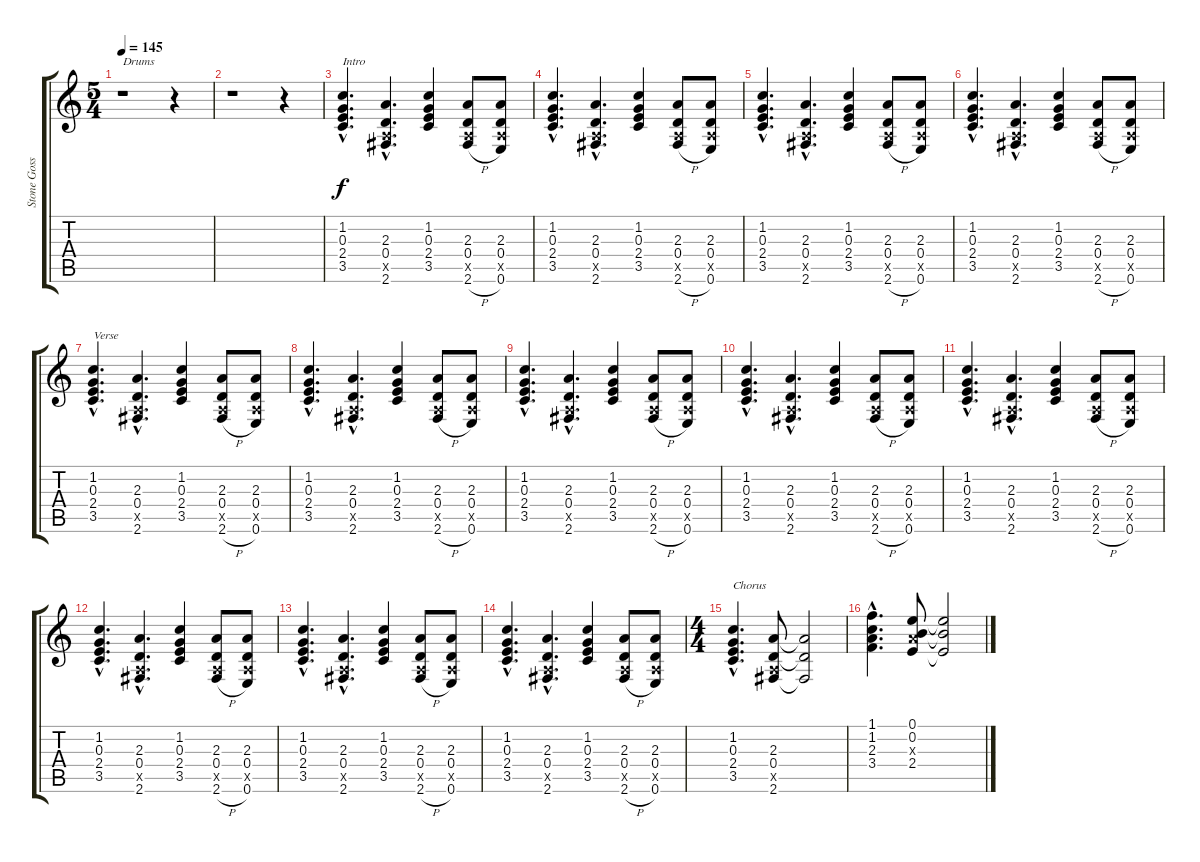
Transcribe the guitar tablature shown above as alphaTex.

\track ("Stone Gossard" "Stone Goss") {instrument distortionguitar}
\staff {score tabs}
\tuning (E4 B3 G3 D3 A2 E2) {hide}
\ts (5 4)
\tempo 145
\clef g2
\ks c
r.1{txt "Drums" dy f instrument distortionguitar} r.4 |
r.1 r.4 |
(1.2{hac} 0.3{hac} 2.4{hac} 3.5{hac}).4{d txt "Intro"} (2.3{hac} 0.4{hac} 0.5{hac x} 2.6{hac}).4{d} (1.2 0.3 2.4 3.5).4 (2.3 0.4 0.5{x} 2.6{h}).8 (2.3 0.4 0.5{x} 0.6).8 |
(1.2{hac} 0.3{hac} 2.4{hac} 3.5{hac}).4{d} (2.3{hac} 0.4{hac} 0.5{hac x} 2.6{hac}).4{d} (1.2 0.3 2.4 3.5).4 (2.3 0.4 0.5{x} 2.6{h}).8 (2.3 0.4 0.5{x} 0.6).8 |
(1.2{hac} 0.3{hac} 2.4{hac} 3.5{hac}).4{d} (2.3{hac} 0.4{hac} 0.5{hac x} 2.6{hac}).4{d} (1.2 0.3 2.4 3.5).4 (2.3 0.4 0.5{x} 2.6{h}).8 (2.3 0.4 0.5{x} 0.6).8 |
(1.2{hac} 0.3{hac} 2.4{hac} 3.5{hac}).4{d} (2.3{hac} 0.4{hac} 0.5{hac x} 2.6{hac}).4{d} (1.2 0.3 2.4 3.5).4 (2.3 0.4 0.5{x} 2.6{h}).8 (2.3 0.4 0.5{x} 0.6).8 |
(1.2{hac} 0.3{hac} 2.4{hac} 3.5{hac}).4{d txt "Verse"} (2.3{hac} 0.4{hac} 0.5{hac x} 2.6{hac}).4{d} (1.2 0.3 2.4 3.5).4 (2.3 0.4 0.5{x} 2.6{h}).8 (2.3 0.4 0.5{x} 0.6).8 |
(1.2{hac} 0.3{hac} 2.4{hac} 3.5{hac}).4{d} (2.3{hac} 0.4{hac} 0.5{hac x} 2.6{hac}).4{d} (1.2 0.3 2.4 3.5).4 (2.3 0.4 0.5{x} 2.6{h}).8 (2.3 0.4 0.5{x} 0.6).8 |
(1.2{hac} 0.3{hac} 2.4{hac} 3.5{hac}).4{d} (2.3{hac} 0.4{hac} 0.5{hac x} 2.6{hac}).4{d} (1.2 0.3 2.4 3.5).4 (2.3 0.4 0.5{x} 2.6{h}).8 (2.3 0.4 0.5{x} 0.6).8 |
(1.2{hac} 0.3{hac} 2.4{hac} 3.5{hac}).4{d} (2.3{hac} 0.4{hac} 0.5{hac x} 2.6{hac}).4{d} (1.2 0.3 2.4 3.5).4 (2.3 0.4 0.5{x} 2.6{h}).8 (2.3 0.4 0.5{x} 0.6).8 |
(1.2{hac} 0.3{hac} 2.4{hac} 3.5{hac}).4{d} (2.3{hac} 0.4{hac} 0.5{hac x} 2.6{hac}).4{d} (1.2 0.3 2.4 3.5).4 (2.3 0.4 0.5{x} 2.6{h}).8 (2.3 0.4 0.5{x} 0.6).8 |
(1.2{hac} 0.3{hac} 2.4{hac} 3.5{hac}).4{d} (2.3{hac} 0.4{hac} 0.5{hac x} 2.6{hac}).4{d} (1.2 0.3 2.4 3.5).4 (2.3 0.4 0.5{x} 2.6{h}).8 (2.3 0.4 0.5{x} 0.6).8 |
(1.2{hac} 0.3{hac} 2.4{hac} 3.5{hac}).4{d} (2.3{hac} 0.4{hac} 0.5{hac x} 2.6{hac}).4{d} (1.2 0.3 2.4 3.5).4 (2.3 0.4 0.5{x} 2.6{h}).8 (2.3 0.4 0.5{x} 0.6).8 |
(1.2{hac} 0.3{hac} 2.4{hac} 3.5{hac}).4{d} (2.3{hac} 0.4{hac} 0.5{hac x} 2.6{hac}).4{d} (1.2 0.3 2.4 3.5).4 (2.3 0.4 0.5{x} 2.6{h}).8 (2.3 0.4 0.5{x} 0.6).8 |
\ts (4 4)
(1.2{hac} 0.3{hac} 2.4{hac} 3.5{hac}).4{d txt "Chorus"} (2.3 0.4 0.5{x} 2.6).8 (2.3{t} 0.4{t} 2.6{t}).2 |
(1.1{hac} 1.2{hac} 2.3{hac} 3.4{hac}).4{d} (0.1 0.2 2.3{x} 2.4).8 (0.1{t} 0.2{t} 2.4{t}).2
